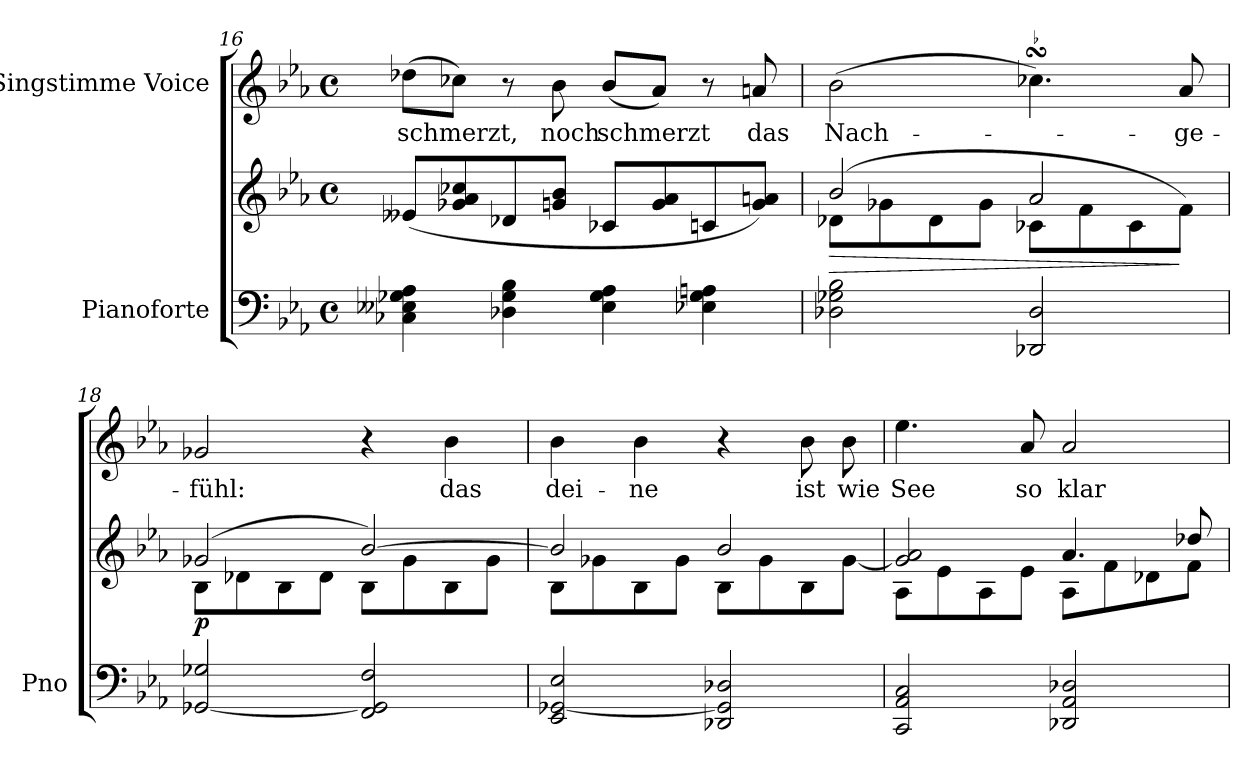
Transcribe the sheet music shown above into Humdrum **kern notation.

**kern	**kern	**dynam	**kern	**text
*part2	*part2	*part2	*part1	*part1
*staff3	*staff2	*staff2/3	*staff1	*staff1
*I"Pianoforte	*	*	*I"Singstimme Voice	*
*I'Pno	*	*	*	*
*clefF4	*clefG2	*	*clefG2	*
*k[b-e-a-]	*k[b-e-a-]	*	*k[b-e-a-]	*
*M4/4	*M4/4	*	*M4/4	*
*met(c)	*met(c)	*	*met(c)	*
=16	=16	=16	=16	=16
4C-X\ 4E--X\ 4G-X\ 4A-\	(>8e--X/L	.	(8dd-X\L	schmerzt,
.	8g-X/ 8a-/ 8cc-X/	.	8cc-X\J)	.
4D-X\ 4G-\ 4B-\	8d-X/	.	8r	.
.	8gn/ 8b-/J	.	8b-\	noch
4E--\ 4G-\ 4A-\	8c-X/L	.	(8b-/L	schmerzt
.	8g/ 8a-/	.	8a-/J)	.
4E-X\ 4G-\ 4An\	8cn/	.	8r	.
.	8g/ 8an/J)	.	8an/	das
=17	=17	=17	=17	=17
!	!	!LO:HP:b	!	!
*	*^	*	*	*
2D-X\ 2G-X\ 2B-\	(>2b-/	8d-X\L	>	(2b-\	Nach-
.	.	8g-X\	.	.	.
.	.	8d-\	.	.	.
.	.	8g-\J	.	.	.
2DD-X/ 2D-/	2a-/	8c-X\L	.	4.cc-XsSSs\)	.
.	.	8f\	.	.	.
.	.	8c-\	.	.	.
.	.	8f\J)	]	8a-/	-ge-
=18	=18	=18	=18	=18	=18
!	!	!	!LO:DY:b	!	!
[>2GG-X/ 2G-X/	(2g-X/	8B-\L	p	2g-X/	-fühl:
.	.	8d-X\	.	.	.
.	.	8B-\	.	.	.
.	.	8d-\J	.	.	.
2FF/ 2GG-/] 2F/	[2b-/)	8B-\L	.	4r	.
.	.	8g-\	.	.	.
.	.	8B-\	.	4b-\	das
.	.	8g-\J	.	.	.
=19	=19	=19	=19	=19	=19
2EE-/ [2GG-X/ 2E-/	2b-/]	8B-\L	.	4b-\	dei-
.	.	8g-X\	.	.	.
.	.	8B-\	.	4b-\	-ne
.	.	8g-\J	.	.	.
2DD-X/ 2GG-/] 2D-X/	2b-/	8B-\L	.	4r	.
.	.	8g-\	.	.	.
.	.	8B-\	.	8b-\	ist
.	.	[8g-\J	.	8b-\	wie
=20	=20	=20	=20	=20	=20
2CC/ 2AA-/ 2C/	2g-/] 2a-/	8A-\L	.	4.ee-\	See
.	.	8e-\	.	.	.
.	.	8A-\	.	.	.
.	.	8e-\J	.	8a-/	so
2DD-X/ 2AA-/ 2D-X/	4.a-/	8A-\L	.	2a-/	klar
.	.	8f\	.	.	.
.	.	8d-X\	.	.	.
.	8dd-X/	8f\J	.	.	.
*	*v	*v	*	*	*
=	=	=	=	=
*-	*-	*-	*-	*-
